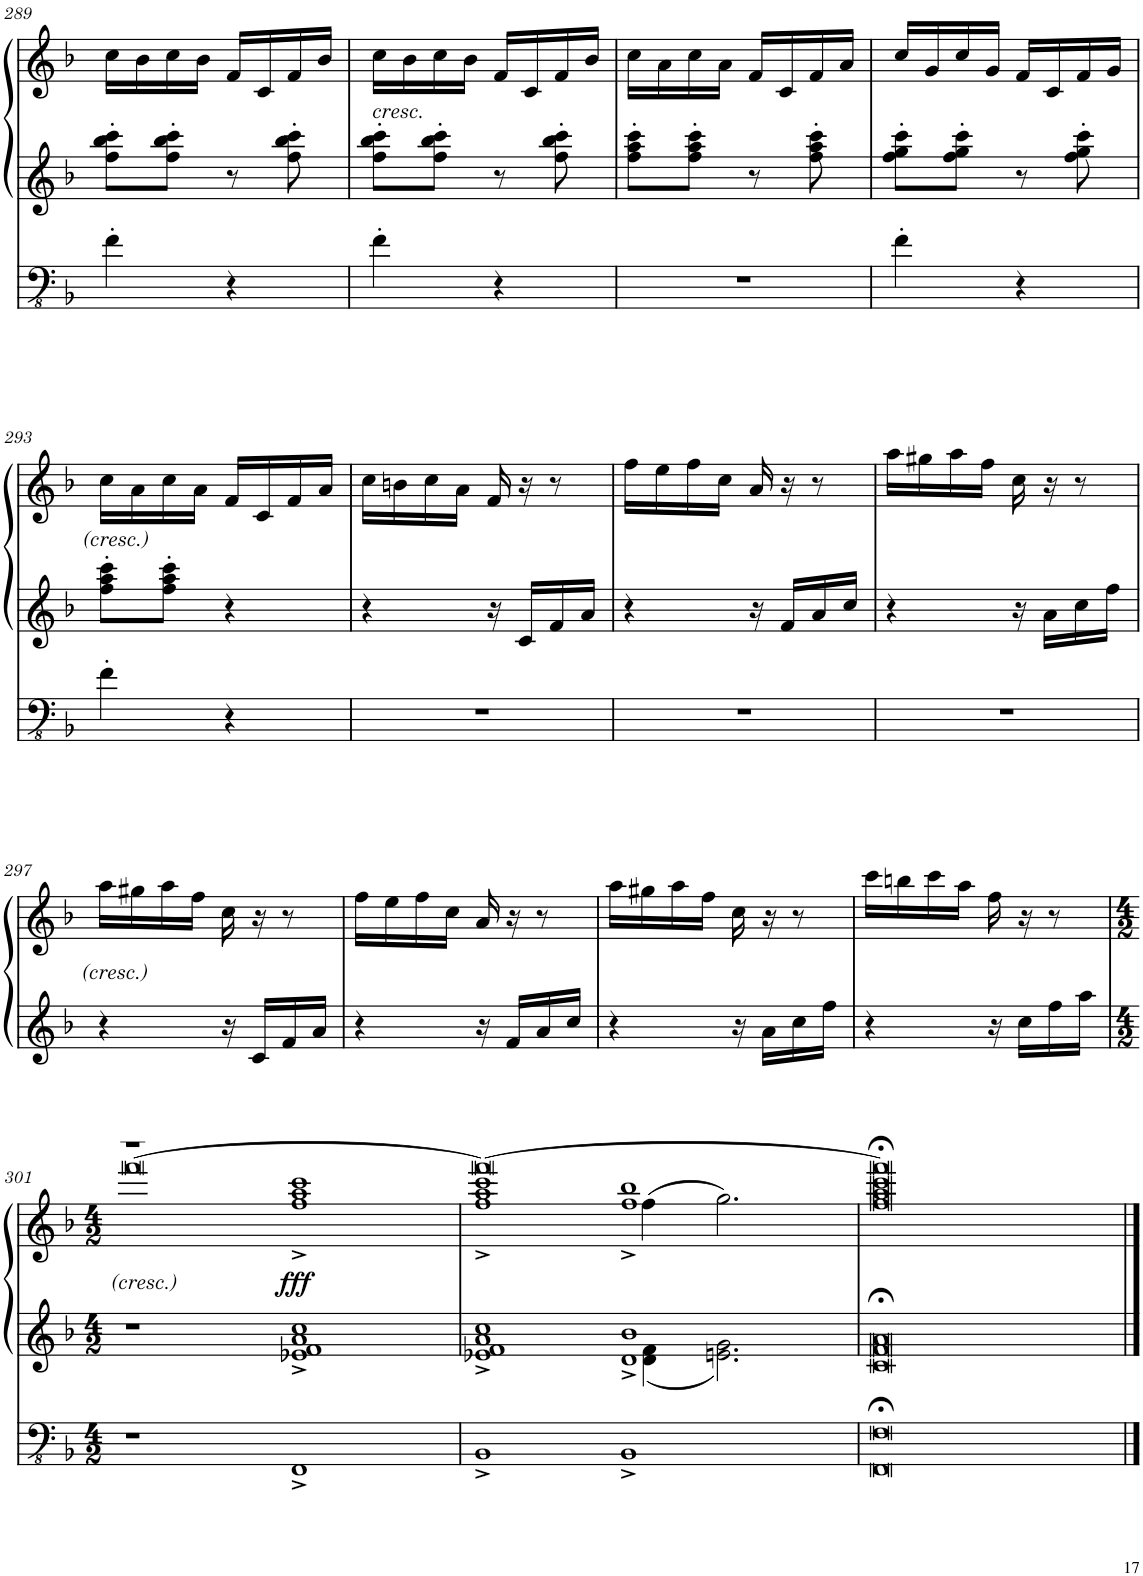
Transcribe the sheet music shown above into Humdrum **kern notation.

**kern	**kern	**kern	**dynam
*part1	*part1	*part1	*part1
*staff3	*staff2	*staff1	*staff1/2/3
*I"Pipe Organ	*	*	*
*I'Org.	*	*	*
!!LO:PB:g=z
*clefFv4	*clefG2	*clefG2	*
*k[b-]	*k[b-]	*k[b-]	*
*M2/4	*M2/4	*M2/4	*
=289	=289	=289	=289
4F'\	8ff\' 8bb-\' 8ccc\'L	16cc\LL	.
.	.	16b-\	.
.	8ff\' 8bb-\' 8ccc\'J	16cc\	.
.	.	16b-\JJ	.
4r	8r	16f/LL	.
.	.	16c/	.
.	8ff\' 8bb-\' 8ccc\'	16f/	.
.	.	16b-/JJ	.
=290	=290	=290	=290
!	!	!LO:TX:b:i:t=cresc.	!
4F'\	8ff\' 8bb-\' 8ccc\'L	16cc\LL	.
.	.	16b-\	.
.	8ff\' 8bb-\' 8ccc\'J	16cc\	.
.	.	16b-\JJ	.
4r	8r	16f/LL	.
.	.	16c/	.
.	8ff\' 8bb-\' 8ccc\'	16f/	.
.	.	16b-/JJ	.
=291	=291	=291	=291
2r	8ff\' 8aa\' 8ccc\'L	16cc\LL	.
.	.	16a\	.
.	8ff\' 8aa\' 8ccc\'J	16cc\	.
.	.	16a\JJ	.
.	8r	16f/LL	.
.	.	16c/	.
.	8ff\' 8aa\' 8ccc\'	16f/	.
.	.	16a/JJ	.
=292	=292	=292	=292
4F'\	8ff\' 8gg\' 8ccc\'L	16cc/LL	.
.	.	16g/	.
.	8ff\' 8gg\' 8ccc\'J	16cc/	.
.	.	16g/JJ	.
4r	8r	16f/LL	.
.	.	16c/	.
.	8ff\' 8gg\' 8ccc\'	16f/	.
.	.	16g/JJ	.
!!LO:LB:g=z
=293	=293	=293	=293
4F'\	8ff\' 8aa\' 8ccc\'L	16cc\LL	.
.	.	16a\	.
.	8ff\' 8aa\' 8ccc\'J	16cc\	.
.	.	16a\JJ	.
4r	4r	16f/LL	.
.	.	16c/	.
.	.	16f/	.
.	.	16a/JJ	.
=294	=294	=294	=294
2r	4r	16cc\LL	.
.	.	16bn\	.
.	.	16cc\	.
.	.	16a\JJ	.
.	16r	16f/	.
.	16c/LL	16r	.
.	16f/	8r	.
.	16a/JJ	.	.
=295	=295	=295	=295
2r	4r	16ff\LL	.
.	.	16ee\	.
.	.	16ff\	.
.	.	16cc\JJ	.
.	16r	16a/	.
.	16f/LL	16r	.
.	16a/	8r	.
.	16cc/JJ	.	.
=296	=296	=296	=296
2r	4r	16aa\LL	.
.	.	16gg#X\	.
.	.	16aa\	.
.	.	16ff\JJ	.
.	16r	16cc\	.
.	16a\LL	16r	.
.	16cc\	8r	.
.	16ff\JJ	.	.
!!LO:LB:g=z
=297	=297	=297	=297
2r	4r	16aa\LL	.
.	.	16gg#X\	.
.	.	16aa\	.
.	.	16ff\JJ	.
.	16r	16cc\	.
.	16c/LL	16r	.
.	16f/	8r	.
.	16a/JJ	.	.
=298	=298	=298	=298
2r	4r	16ff\LL	.
.	.	16ee\	.
.	.	16ff\	.
.	.	16cc\JJ	.
.	16r	16a/	.
.	16f/LL	16r	.
.	16a/	8r	.
.	16cc/JJ	.	.
=299	=299	=299	=299
2r	4r	16aa\LL	.
.	.	16gg#X\	.
.	.	16aa\	.
.	.	16ff\JJ	.
.	16r	16cc\	.
.	16a\LL	16r	.
.	16cc\	8r	.
.	16ff\JJ	.	.
=300	=300	=300	=300
2r	4r	16ccc\LL	.
.	.	16bbn\	.
.	.	16ccc\	.
.	.	16aa\JJ	.
.	16r	16ff\	.
.	16cc\LL	16r	.
.	16ff\	8r	.
.	16aa\JJ	.	.
!!LO:LB:g=z
=301	=301	=301	=301
*M4/2	*M4/2	*M4/2	*
*	*	*^	*
1r	1r	1r	[>0fff	.
!	!	!	!	!LO:DY:b
1FFF^	1e-X^ 1f^ 1a^ 1cc^	1ff^< 1aa^< 1ccc^<	.	fff
=302	=302	=302	=302	=302
*	*^	*	*^	*
1BBB-^	1e-X^ 1f^ 1a^ 1cc^	1ryy	0fff_	1ff^ 1aa^ 1ccc^	1ryy	.
1BBB-^	1d^< 1b-^<	4d\ 4f\	.	1ff^ 1bb-^	(>4ff\	.
.	.	2.en\ 2.g\	.	.	2.gg\)	.
*	*v	*v	*	*	*	*
*	*	*	*v	*v	*
=303	=303	=303	=303	=303
0FFF;< 0FF;<	0c;< 0f;< 0a;<	0fff;<]	0ff 0aa 0ccc	.
*	*	*v	*v	*
==	==	==	==
*-	*-	*-	*-
